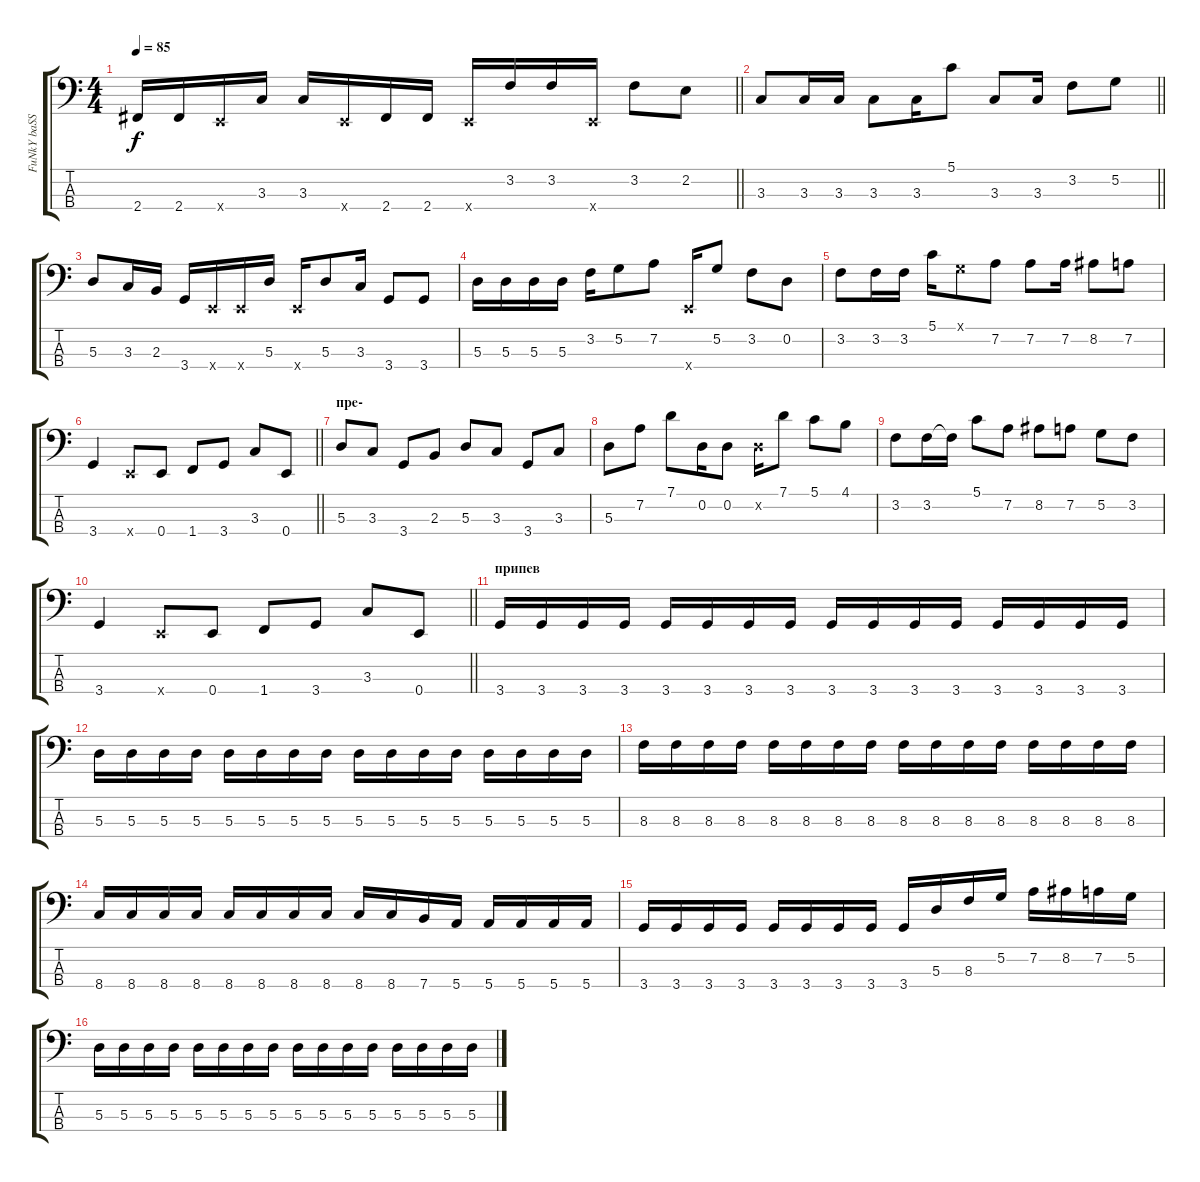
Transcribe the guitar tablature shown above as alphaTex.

\track ("FuNkY baSS:)" "FuNkY baSS") {instrument electricbassfinger}
\staff {score tabs}
\tuning (G2 D2 A1 E1) {hide}
\ts (4 4)
\tempo 85
\clef f4
\barLineRight lightlight
\ks c
2.4.16{dy f} 2.4.16 0.4{x}.16 3.3.16 3.3.16 0.4{x}.16 2.4.16 2.4.16 0.4{x}.16 3.2.16 3.2.16 0.4{x}.16 3.2.8 2.2.8 |
\barLineRight lightlight
3.3.8 3.3.16 3.3.16 3.3.8 3.3.16 5.1.8 3.3.8 3.3.16 3.2.8 5.2.8 |
5.3.8 3.3.16 2.3.16 3.4.16 0.4{x}.16 0.4{x}.16 5.3.16 0.4{x}.16 5.3.8 3.3.16 3.4.8 3.4.8 |
5.3.16 5.3.16 5.3.16 5.3.16 3.2.16 5.2.8 7.2.8 0.4{x}.16 5.2.8 3.2.8 0.2.8 |
3.2.8 3.2.16 3.2.16 5.1.16 0.1{x}.8 7.2.8 7.2.8 7.2.16 8.2.8 7.2.8 |
\barLineRight lightlight
3.4.4 0.4{x}.8 0.4.8 1.4.8 3.4.8 3.3.8 0.4.8 |
\section ("" "пре-")
5.3.8 3.3.8 3.4.8 2.3.8 5.3.8 3.3.8 3.4.8 3.3.8 |
5.3.8 7.2.8 7.1.8 0.2.16 0.2.8 0.2{x}.16 7.1.8 5.1.8 4.1.8 |
3.2.8 3.2.16 3.2{t}.16 5.1.8 7.2.8 8.2.8 7.2.8 5.2.8 3.2.8 |
\barLineRight lightlight
3.4.4 0.4{x}.8 0.4.8 1.4.8 3.4.8 3.3.8 0.4.8 |
\section ("" "припев")
3.4.16 3.4.16 3.4.16 3.4.16 3.4.16 3.4.16 3.4.16 3.4.16 3.4.16 3.4.16 3.4.16 3.4.16 3.4.16 3.4.16 3.4.16 3.4.16 |
5.3.16 5.3.16 5.3.16 5.3.16 5.3.16 5.3.16 5.3.16 5.3.16 5.3.16 5.3.16 5.3.16 5.3.16 5.3.16 5.3.16 5.3.16 5.3.16 |
8.3.16 8.3.16 8.3.16 8.3.16 8.3.16 8.3.16 8.3.16 8.3.16 8.3.16 8.3.16 8.3.16 8.3.16 8.3.16 8.3.16 8.3.16 8.3.16 |
8.4.16 8.4.16 8.4.16 8.4.16 8.4.16 8.4.16 8.4.16 8.4.16 8.4.16 8.4.16 7.4.16 5.4.16 5.4.16 5.4.16 5.4.16 5.4.16 |
3.4.16 3.4.16 3.4.16 3.4.16 3.4.16 3.4.16 3.4.16 3.4.16 3.4.16 5.3.16 8.3.16 5.2.16 7.2.16 8.2.16 7.2.16 5.2.16 |
5.3.16 5.3.16 5.3.16 5.3.16 5.3.16 5.3.16 5.3.16 5.3.16 5.3.16 5.3.16 5.3.16 5.3.16 5.3.16 5.3.16 5.3.16 5.3.16
